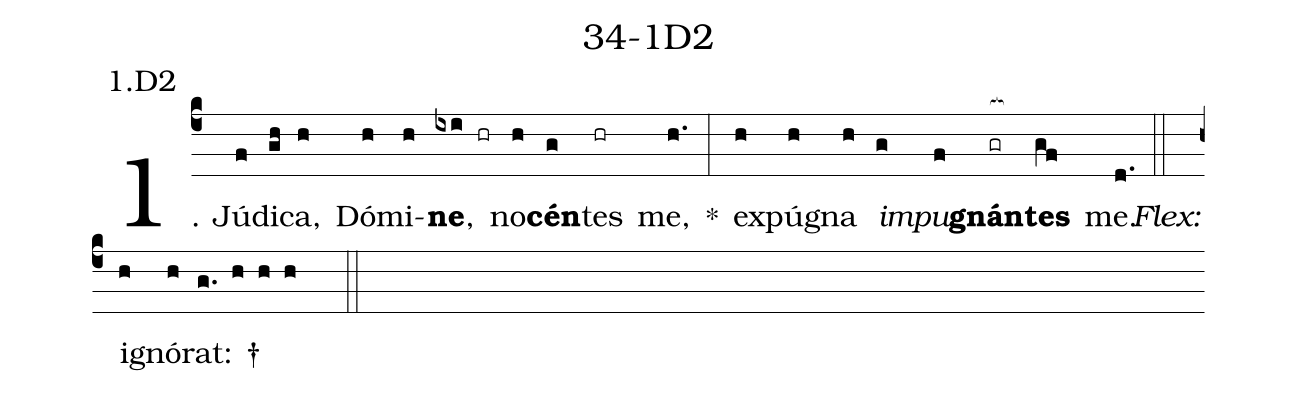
name: 34-1D2;
annotation: 1.D2;
%%
(c4)1. Jú(f)di(gh)ca,(h) Dó(h)mi(h)<b>ne</b>,(ixi hr) no(h)<b>cén</b>(g)tes(hr) me,(h.) *(:) ex(h)pú(h)gna(h) <i>im</i>(g)<i>pu</i>(f)<b>gnán</b>(gr[ocb:1{])<b>tes</b>(gf[ocb:0}]) me.(d.) (::)
<i>Flex:</i>()  i(h)gnó(h)rat: †(g. h h h  ::)
